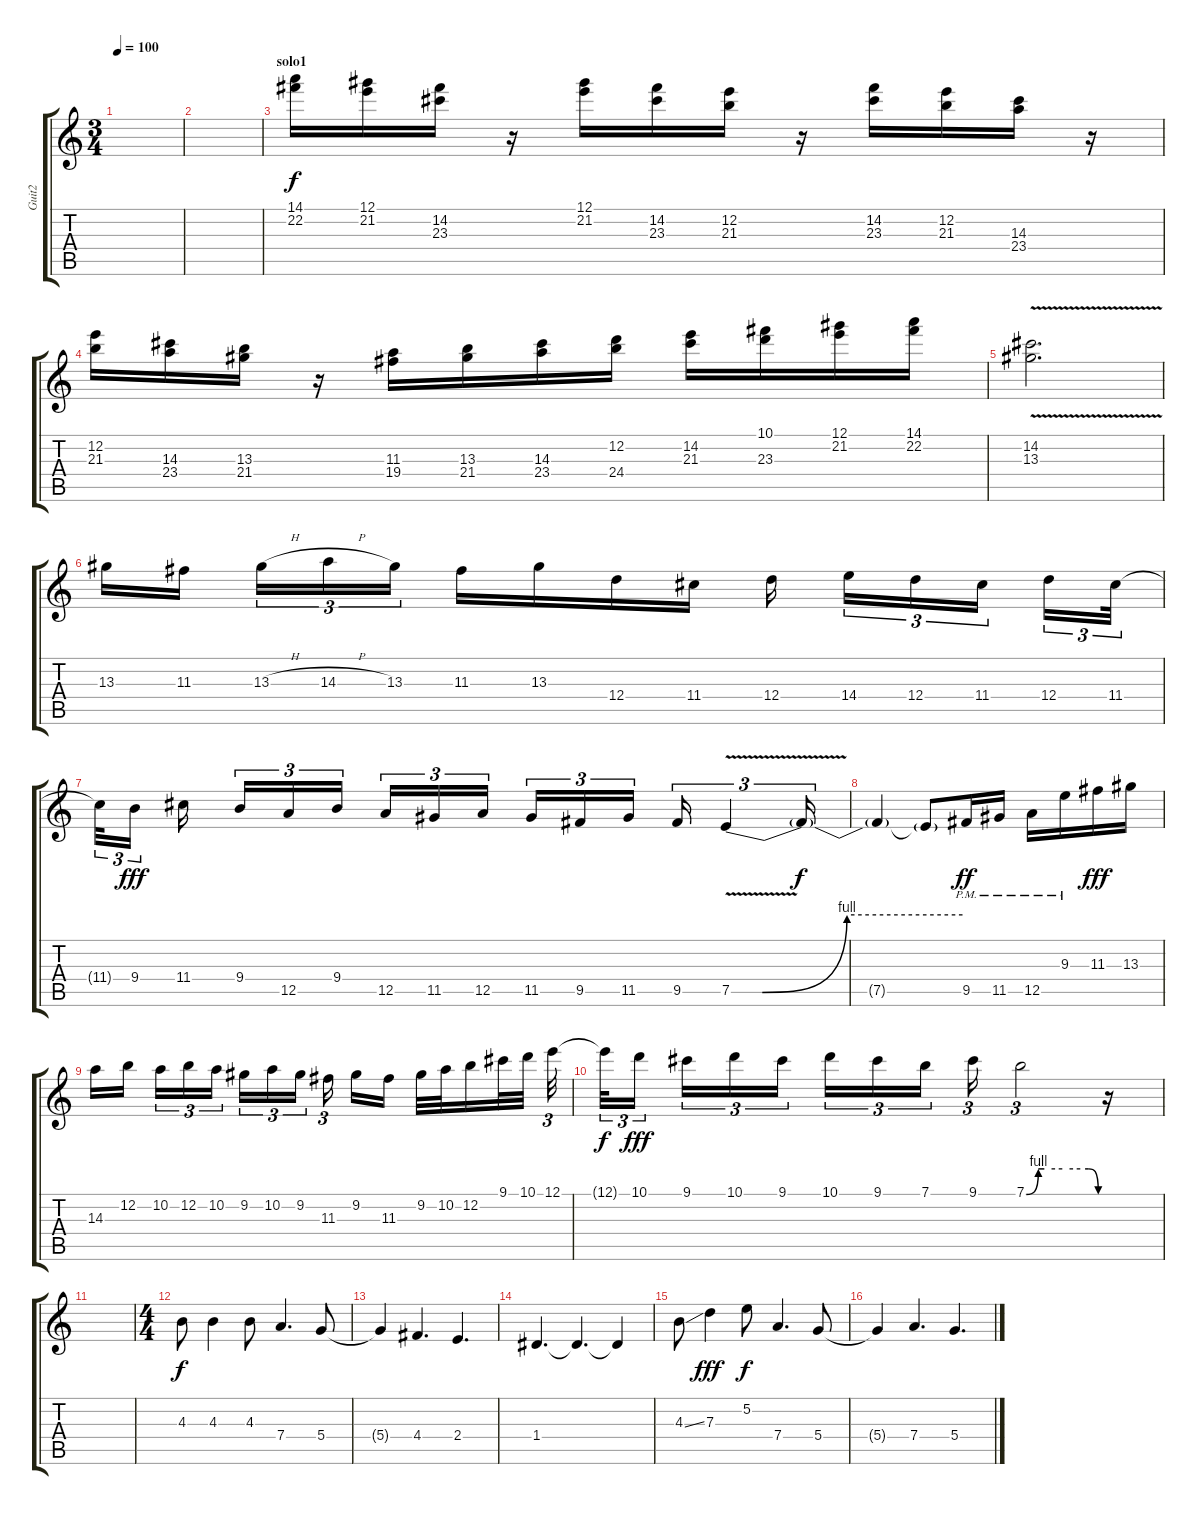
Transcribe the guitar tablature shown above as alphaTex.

\track ("Guit2" "Guit2") {instrument overdrivenguitar}
\staff {score tabs}
\tuning (E4 B3 G3 D3 A2 D2) {hide}
\ts (3 4)
\tempo 100
\clef g2
\ks c
|
|
\section ("" "solo1")
(14.1 22.2).16 (12.1 21.2).16 (14.2 23.3).16 r.16 (12.1 21.2).16 (14.2 23.3).16 (12.2 21.3).16 r.16 (14.2 23.3).16 (12.2 21.3).16 (14.3 23.4).16 r.16 |
(12.2 21.3).16 (14.3 23.4).16 (13.3 21.4).16 r.16 (11.3 19.4).16 (13.3 21.4).16 (14.3 23.4).16 (12.2 24.4).16 (14.2 21.3).16 (10.1 23.3).16 (12.1 21.2).16 (14.1 22.2).16 |
(14.2 13.3{v}).2{d} |
13.3.16 11.3.16 13.3{h}.16{tu (3 2)} 14.3{h}.16{tu (3 2)} 13.3.16{tu (3 2)} 11.3.16 13.3.16 12.4.16 11.4.16 12.4.16 14.4.16{tu (3 2)} 12.4.16{tu (3 2)} 11.4.16{tu (3 2)} 12.4.16{tu (3 2)} 11.4.32{tu (3 2)} |
11.4{t}.32{tu (3 2) dy f} 9.4.16{tu (3 2) dy fff} 11.4.16 9.4.16{tu (3 2)} 12.5.16{tu (3 2)} 9.4.16{tu (3 2)} 12.5.16{tu (3 2)} 11.5.16{tu (3 2)} 12.5.16{tu (3 2)} 11.5.16{tu (3 2)} 9.5.16{tu (3 2)} 11.5.16{tu (3 2)} 9.5.16{tu (3 2)} 7.5{be (custom 0 0 8 0 30 4 60 4) v}.4{tu (3 2)} 7.5{t}.16{tu (3 2) dy f} |
7.5{t}.4 7.5{t}.8 9.5{pm}.16{dy ff} 11.5{pm}.16 12.5{pm}.16 9.3{pm}.16 11.3.16{dy fff} 13.3.16 |
14.3.16 12.2.16 10.2.16{tu (3 2)} 12.2.16{tu (3 2)} 10.2.16{tu (3 2)} 9.2.16{tu (3 2)} 10.2.16{tu (3 2)} 9.2.16{tu (3 2)} 11.3.16{tu (3 2)} 9.2.16 11.3.16 9.2.32 10.2.32 12.2.16 9.1.32 10.1.32 12.1.32{tu (3 2)} |
12.1{t}.32{tu (3 2) dy f} 10.1.16{tu (3 2) dy fff} 9.1.16{tu (3 2)} 10.1.16{tu (3 2)} 9.1.16{tu (3 2)} 10.1.16{tu (3 2)} 9.1.16{tu (3 2)} 7.1.16{tu (3 2)} 9.1.16{tu (3 2)} 7.1{be (custom 0 0 10 4 15 4 30 4 45 4 52 4 60 0)}.2{tu (3 2)} r.16 |
|
\ts (4 4)
4.3.8{dy f} 4.3.4 4.3.8 7.4.4{d} 5.4.8 |
5.4{t}.4 4.4.4{d} 2.4.4{d} |
1.4.4{d} 1.4{t}.4{d} 1.4{t}.4 |
4.3{ss}.8 7.3.4{dy fff} 5.2.8{dy f} 7.4.4{d} 5.4.8 |
5.4{t}.4 7.4.4{d} 5.4.4{d}
